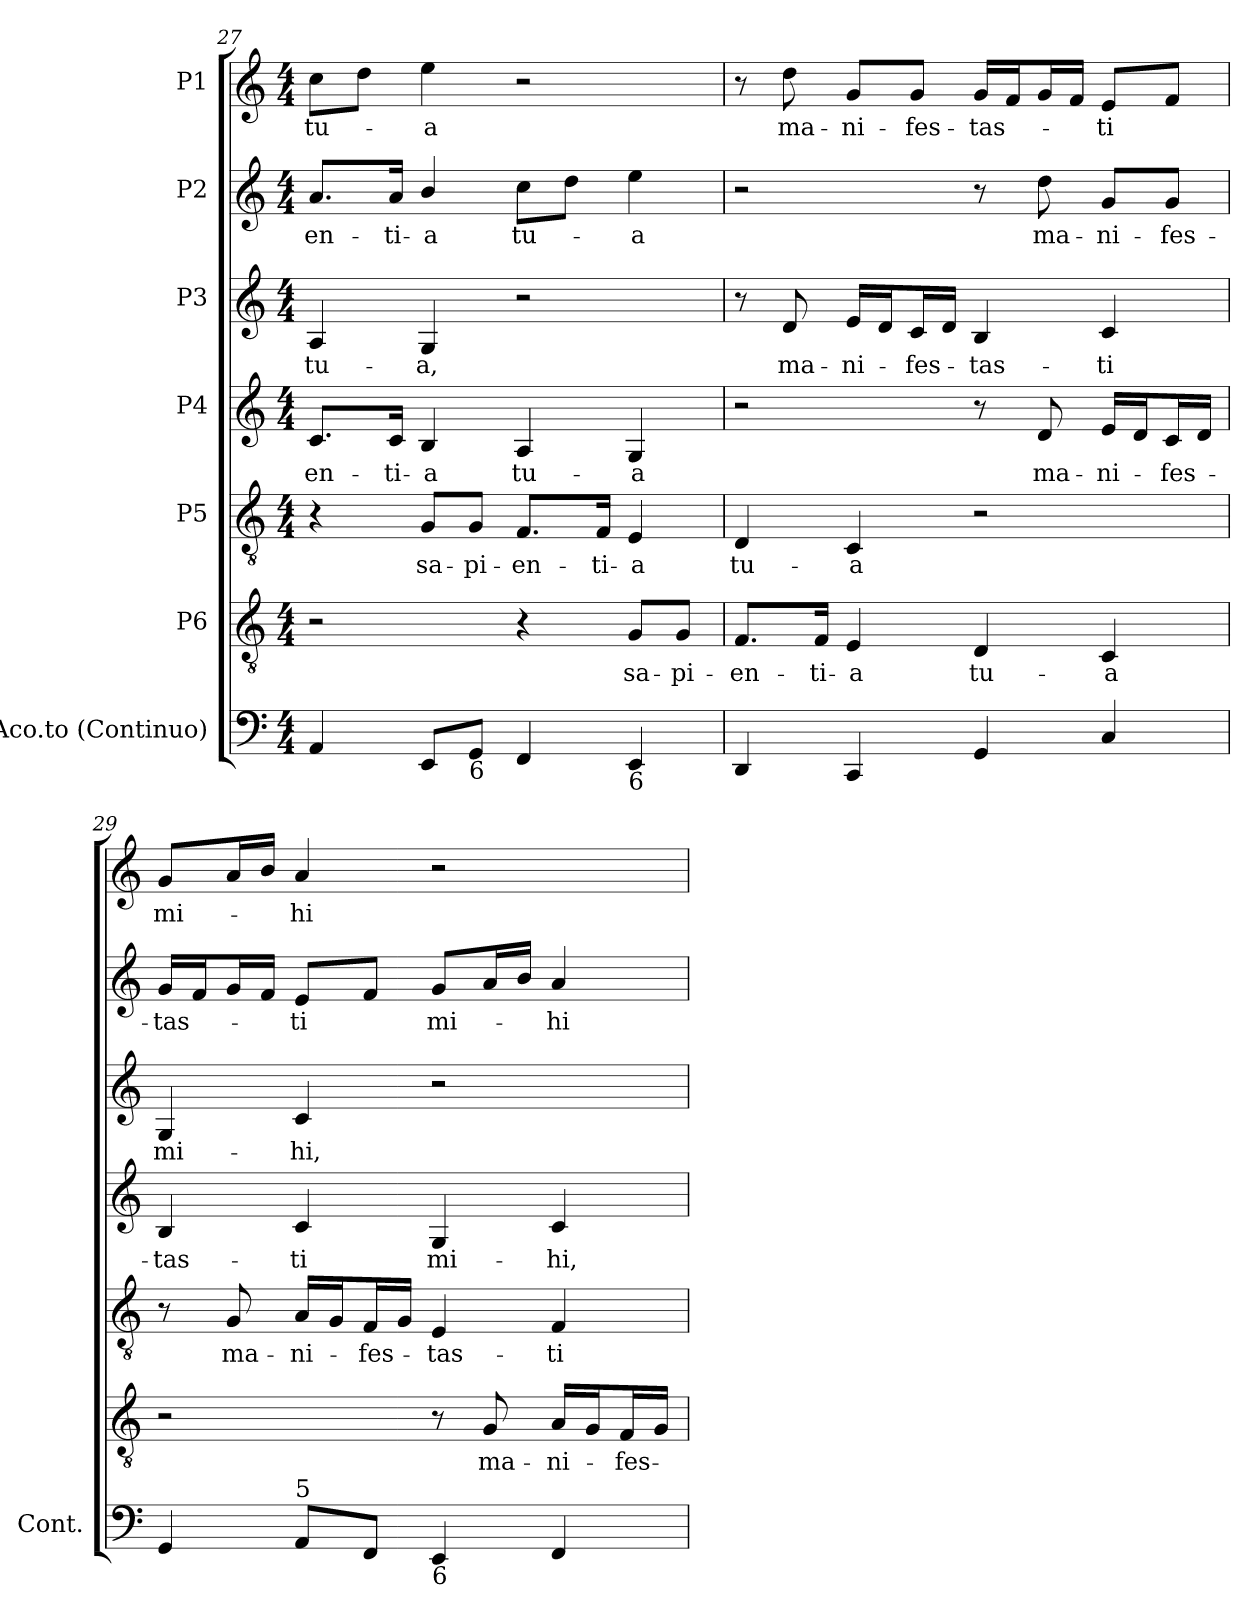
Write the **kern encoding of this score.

**kern	**kern	**text	**kern	**text	**kern	**text	**kern	**text	**kern	**text	**kern	**text
*part7	*part6	*part6	*part5	*part5	*part4	*part4	*part3	*part3	*part2	*part2	*part1	*part1
*staff7	*staff6	*staff6	*staff5	*staff5	*staff4	*staff4	*staff3	*staff3	*staff2	*staff2	*staff1	*staff1
*I"Aco.to (Continuo)	*I"P6	*	*I"P5	*	*I"P4	*	*I"P3	*	*I"P2	*	*I"P1	*
*I'Cont.	*	*	*	*	*	*	*	*	*	*	*	*
*clefF4	*clefGv2	*	*clefGv2	*	*clefG2	*	*clefG2	*	*clefG2	*	*clefG2	*
*	*ITrd7c12	*	*ITrd7c12	*	*	*	*	*	*	*	*	*
*k[]	*k[]	*	*k[]	*	*k[]	*	*k[]	*	*k[]	*	*k[]	*
*C:	*C:	*	*C:	*	*C:	*	*C:	*	*C:	*	*C:	*
*M4/4	*M4/4	*	*M4/4	*	*M4/4	*	*M4/4	*	*M4/4	*	*M4/4	*
=27	=27	=27	=27	=27	=27	=27	=27	=27	=27	=27	=27	=27
!	!	!	!	!	!	!LO:LY:b:color=#000000	!	!	!	!	!	!
!	!	!	!	!	!	!	!	!LO:LY:b:color=#000000	!	!	!	!
!	!	!	!	!	!	!	!	!	!	!LO:LY:b:color=#000000	!	!
!	!	!	!	!	!	!	!	!	!	!	!	!LO:LY:b:color=#000000
4AAi/	2r	.	4r	.	8.ci/L	-en-	4Ai/	tu-	8.ai/L	-en-	8cci\L	tu-
.	.	.	.	.	.	.	.	.	.	.	8ddi\J	.
!	!	!	!	!	!	!LO:LY:b:color=#000000	!	!	!	!	!	!
!	!	!	!	!	!	!	!	!	!	!LO:LY:b:color=#000000	!	!
.	.	.	.	.	16ci/Jk	-ti-	.	.	16ai/Jk	-ti-	.	.
!	!	!	!	!LO:LY:b:color=#000000	!	!	!	!	!	!	!	!
!	!	!	!	!	!	!LO:LY:b:color=#000000	!	!	!	!	!	!
!	!	!	!	!	!	!	!	!LO:LY:b:color=#000000	!	!	!	!
!	!	!	!	!	!	!	!	!	!	!LO:LY:b:color=#000000	!	!
!	!	!	!	!	!	!	!	!	!	!	!	!LO:LY:b:color=#000000
8EEi/L	.	.	8GGi/L	sa-	4Bi/	-a	4Gi/	-a,	4bi/	-a	4eei\	-a
!LO:TX:b:t=6	!	!	!	!	!	!	!	!	!	!	!	!
!	!	!	!	!LO:LY:b:color=#000000	!	!	!	!	!	!	!	!
8GGi/J	.	.	8GGi/J	-pi-	.	.	.	.	.	.	.	.
!	!	!	!	!LO:LY:b:color=#000000	!	!	!	!	!	!	!	!
!	!	!	!	!	!	!LO:LY:b:color=#000000	!	!	!	!	!	!
!	!	!	!	!	!	!	!	!	!	!LO:LY:b:color=#000000	!	!
4FFi/	4r	.	8.FFi/L	-en-	4Ai/	tu-	2r	.	8cci\L	tu-	2r	.
.	.	.	.	.	.	.	.	.	8ddi\J	.	.	.
!	!	!	!	!LO:LY:b:color=#000000	!	!	!	!	!	!	!	!
.	.	.	16FFi/Jk	-ti-	.	.	.	.	.	.	.	.
!	!	!LO:LY:b:color=#000000	!	!	!	!	!	!	!	!	!	!
!	!	!	!	!LO:LY:b:color=#000000	!	!	!	!	!	!	!	!
!	!	!	!	!	!	!LO:LY:b:color=#000000	!	!	!	!	!	!
!LO:TX:b:t=6	!	!	!	!	!	!	!	!	!	!	!	!
!	!	!	!	!	!	!	!	!	!	!LO:LY:b:color=#000000	!	!
4EEi/	8GGi/L	sa-	4EEi/	-a	4Gi/	-a	.	.	4eei\	-a	.	.
!	!	!LO:LY:b:color=#000000	!	!	!	!	!	!	!	!	!	!
.	8GGi/J	-pi-	.	.	.	.	.	.	.	.	.	.
!!LO:PB:g=z
=28	=28	=28	=28	=28	=28	=28	=28	=28	=28	=28	=28	=28
!	!	!LO:LY:b:color=#000000	!	!	!	!	!	!	!	!	!	!
!	!	!	!	!LO:LY:b:color=#000000	!	!	!	!	!	!	!	!
4DDi/	8.FFi/L	-en-	4DDi/	tu-	2r	.	8r	.	2r	.	8r	.
!	!	!	!	!	!	!	!	!LO:LY:b:color=#000000	!	!	!	!
!	!	!	!	!	!	!	!	!	!	!	!	!LO:LY:b:color=#000000
.	.	.	.	.	.	.	8di/	ma-	.	.	8ddi\	ma-
!	!	!LO:LY:b:color=#000000	!	!	!	!	!	!	!	!	!	!
.	16FFi/Jk	-ti-	.	.	.	.	.	.	.	.	.	.
!	!	!LO:LY:b:color=#000000	!	!	!	!	!	!	!	!	!	!
!	!	!	!	!LO:LY:b:color=#000000	!	!	!	!	!	!	!	!
!	!	!	!	!	!	!	!	!LO:LY:b:color=#000000	!	!	!	!
!	!	!	!	!	!	!	!	!	!	!	!	!LO:LY:b:color=#000000
4CCi/	4EEi/	-a	4CCi/	-a	.	.	16ei/LL	-ni-	.	.	8gi/L	-ni-
.	.	.	.	.	.	.	16di/J	.	.	.	.	.
!	!	!	!	!	!	!	!	!LO:LY:b:color=#000000	!	!	!	!
!	!	!	!	!	!	!	!	!	!	!	!	!LO:LY:b:color=#000000
.	.	.	.	.	.	.	16ci/L	-fes-	.	.	8gi/J	-fes-
.	.	.	.	.	.	.	16di/JJ	.	.	.	.	.
!	!	!LO:LY:b:color=#000000	!	!	!	!	!	!	!	!	!	!
!	!	!	!	!	!	!	!	!LO:LY:b:color=#000000	!	!	!	!
!	!	!	!	!	!	!	!	!	!	!	!	!LO:LY:b:color=#000000
4GGi/	4DDi/	tu-	2r	.	8r	.	4Bi/	-tas-	8r	.	16gi/LL	-tas-
.	.	.	.	.	.	.	.	.	.	.	16fi/J	.
!	!	!	!	!	!	!LO:LY:b:color=#000000	!	!	!	!	!	!
!	!	!	!	!	!	!	!	!	!	!LO:LY:b:color=#000000	!	!
.	.	.	.	.	8di/	ma-	.	.	8ddi\	ma-	16gi/L	.
.	.	.	.	.	.	.	.	.	.	.	16fi/JJ	.
!	!	!LO:LY:b:color=#000000	!	!	!	!	!	!	!	!	!	!
!	!	!	!	!	!	!LO:LY:b:color=#000000	!	!	!	!	!	!
!	!	!	!	!	!	!	!	!LO:LY:b:color=#000000	!	!	!	!
!	!	!	!	!	!	!	!	!	!	!LO:LY:b:color=#000000	!	!
!	!	!	!	!	!	!	!	!	!	!	!	!LO:LY:b:color=#000000
4Ci/	4CCi/	-a	.	.	16ei/LL	-ni-	4ci/	-ti	8gi/L	-ni-	8ei/L	-ti
.	.	.	.	.	16di/J	.	.	.	.	.	.	.
!	!	!	!	!	!	!LO:LY:b:color=#000000	!	!	!	!	!	!
!	!	!	!	!	!	!	!	!	!	!LO:LY:b:color=#000000	!	!
.	.	.	.	.	16ci/L	-fes-	.	.	8gi/J	-fes-	8fi/J	.
.	.	.	.	.	16di/JJ	.	.	.	.	.	.	.
=29	=29	=29	=29	=29	=29	=29	=29	=29	=29	=29	=29	=29
!	!	!	!	!	!	!LO:LY:b:color=#000000	!	!	!	!	!	!
!	!	!	!	!	!	!	!	!LO:LY:b:color=#000000	!	!	!	!
!	!	!	!	!	!	!	!	!	!	!LO:LY:b:color=#000000	!	!
!	!	!	!	!	!	!	!	!	!	!	!	!LO:LY:b:color=#000000
4GGi/	2r	.	8r	.	4Bi/	-tas-	4Gi/	mi-	16gi/LL	-tas-	8gi/L	mi-
.	.	.	.	.	.	.	.	.	16fi/J	.	.	.
!	!	!	!	!LO:LY:b:color=#000000	!	!	!	!	!	!	!	!
.	.	.	8GGi/	ma-	.	.	.	.	16gi/L	.	16ai/L	.
.	.	.	.	.	.	.	.	.	16fi/JJ	.	16bi/JJ	.
!	!	!	!	!LO:LY:b:color=#000000	!	!	!	!	!	!	!	!
!	!	!	!	!	!	!LO:LY:b:color=#000000	!	!	!	!	!	!
!	!	!	!	!	!	!	!	!LO:LY:b:color=#000000	!	!	!	!
!	!	!	!	!	!	!	!	!	!	!LO:LY:b:color=#000000	!	!
!LO:TX:a:t=5	!	!	!	!	!	!	!	!	!	!	!	!
!	!	!	!	!	!	!	!	!	!	!	!	!LO:LY:b:color=#000000
8AAi/L	.	.	16AAi/LL	-ni-	4ci/	-ti	4ci/	-hi,	8ei/L	-ti	4ai/	-hi
.	.	.	16GGi/J	.	.	.	.	.	.	.	.	.
!	!	!	!	!LO:LY:b:color=#000000	!	!	!	!	!	!	!	!
8FFi/J	.	.	16FFi/L	-fes-	.	.	.	.	8fi/J	.	.	.
.	.	.	16GGi/JJ	.	.	.	.	.	.	.	.	.
!	!	!	!	!LO:LY:b:color=#000000	!	!	!	!	!	!	!	!
!	!	!	!	!	!	!LO:LY:b:color=#000000	!	!	!	!	!	!
!LO:TX:b:t=6	!	!	!	!	!	!	!	!	!	!	!	!
!	!	!	!	!	!	!	!	!	!	!LO:LY:b:color=#000000	!	!
4EEi/	8r	.	4EEi/	-tas-	4Gi/	mi-	2r	.	8gi/L	mi-	2r	.
!	!	!LO:LY:b:color=#000000	!	!	!	!	!	!	!	!	!	!
.	8GGi/	ma-	.	.	.	.	.	.	16ai/L	.	.	.
.	.	.	.	.	.	.	.	.	16bi/JJ	.	.	.
!	!	!LO:LY:b:color=#000000	!	!	!	!	!	!	!	!	!	!
!	!	!	!	!LO:LY:b:color=#000000	!	!	!	!	!	!	!	!
!	!	!	!	!	!	!LO:LY:b:color=#000000	!	!	!	!	!	!
!	!	!	!	!	!	!	!	!	!	!LO:LY:b:color=#000000	!	!
4FFi/	16AAi/LL	-ni-	4FFi/	-ti	4ci/	-hi,	.	.	4ai/	-hi	.	.
.	16GGi/J	.	.	.	.	.	.	.	.	.	.	.
!	!	!LO:LY:b:color=#000000	!	!	!	!	!	!	!	!	!	!
.	16FFi/L	-fes-	.	.	.	.	.	.	.	.	.	.
.	16GGi/JJ	.	.	.	.	.	.	.	.	.	.	.
=	=	=	=	=	=	=	=	=	=	=	=	=
*-	*-	*-	*-	*-	*-	*-	*-	*-	*-	*-	*-	*-
